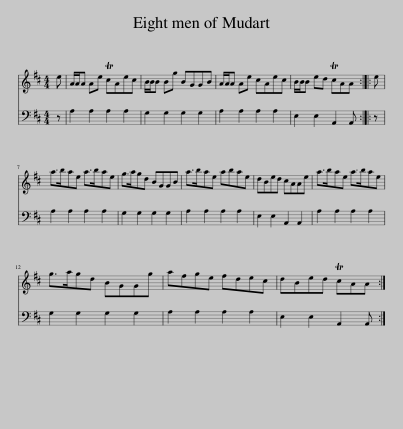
X:1
%%score 1 2
L:1/8
M:4/4
I:linebreak $
K:D
V:1 treble
V:2 bass
V:1
 e | A/A/A Ae TcAec | B/B/B Bg BGGB | A/A/A Ae cAec | B/B/B ed TcAA :: %5
 e |$ a>bae a>bae | g>agd BGGB | a>bae abae | dBed cAAe | %10
 a>bae a>bae |$ g>agd BGGg | afge fdec | dBed TcAA :| %14
V:2
 z | A,2 A,2 A,2 A,2 | G,2 G,2 G,2 G,2 | A,2 A,2 A,2 A,2 | E,2 E,2 A,,2 A,, :: %5
 z |$ A,2 A,2 A,2 A,2 | G,2 G,2 G,2 G,2 | A,2 A,2 A,2 A,2 | E,2 E,2 A,,2 A,,2 | %10
 A,2 A,2 A,2 A,2 |$ G,2 G,2 G,2 G,2 | A,2 A,2 A,2 A,2 | E,2 E,2 A,,2 A,, :| %14
